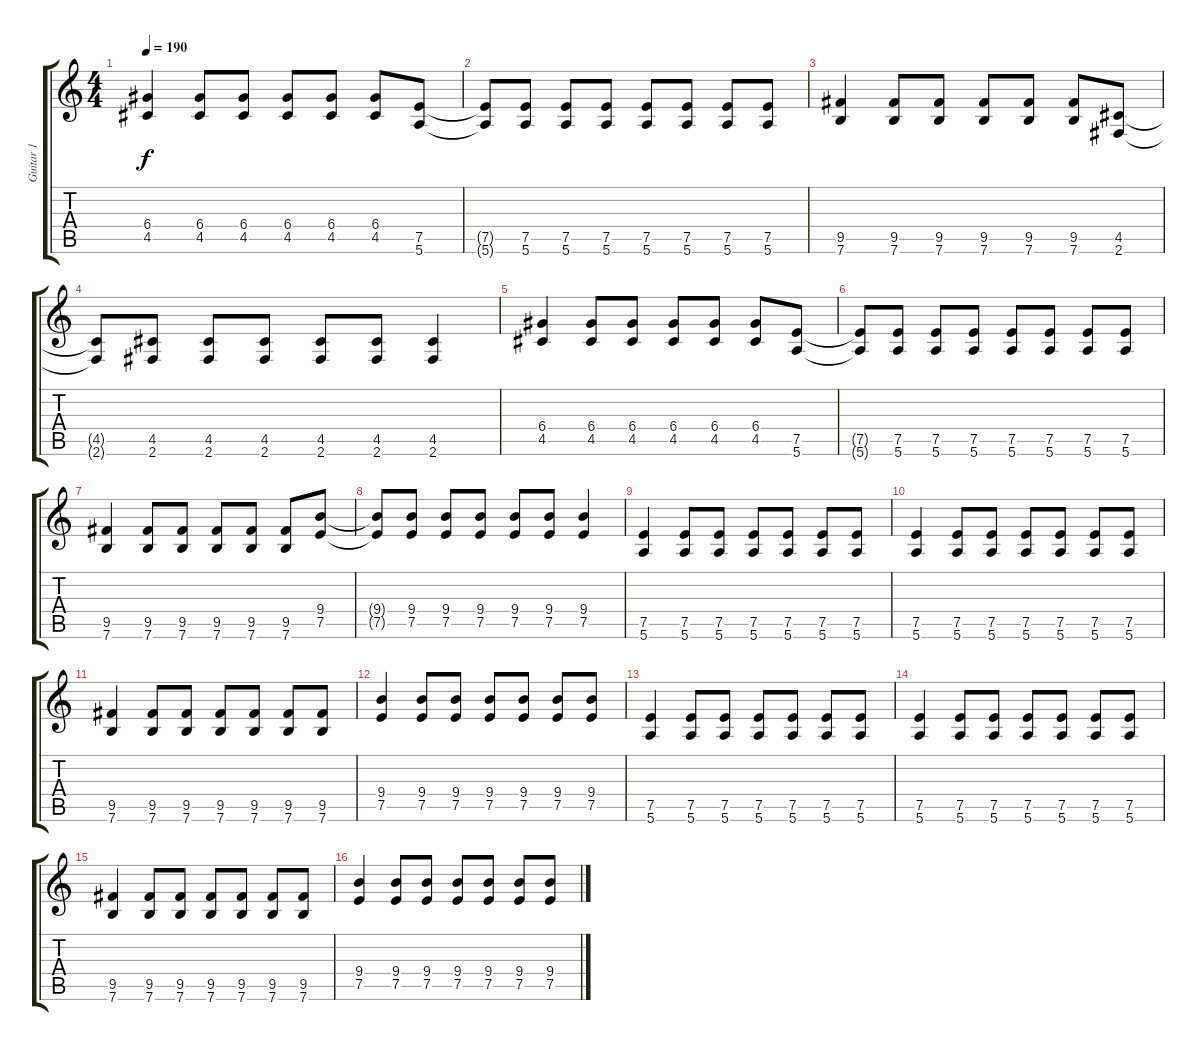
\track ("Guitar 1" "Guitar 1") {instrument overdrivenguitar}
\staff {score tabs}
\tuning (E4 B3 G3 D3 A2 E2) {hide}
\ts (4 4)
\tempo 190
\clef g2
\ks c
(6.4 4.5).4{dy f instrument overdrivenguitar} (6.4 4.5).8 (6.4 4.5).8 (6.4 4.5).8 (6.4 4.5).8 (6.4 4.5).8 (7.5 5.6).8 |
(7.5{t} 5.6{t}).8 (7.5 5.6).8 (7.5 5.6).8 (7.5 5.6).8 (7.5 5.6).8 (7.5 5.6).8 (7.5 5.6).8 (7.5 5.6).8 |
(9.5 7.6).4 (9.5 7.6).8 (9.5 7.6).8 (9.5 7.6).8 (9.5 7.6).8 (9.5 7.6).8 (4.5 2.6).8 |
(4.5{t} 2.6{t}).8 (4.5 2.6).8 (4.5 2.6).8 (4.5 2.6).8 (4.5 2.6).8 (4.5 2.6).8 (4.5 2.6).4 |
(6.4 4.5).4 (6.4 4.5).8 (6.4 4.5).8 (6.4 4.5).8 (6.4 4.5).8 (6.4 4.5).8 (7.5 5.6).8 |
(7.5{t} 5.6{t}).8 (7.5 5.6).8 (7.5 5.6).8 (7.5 5.6).8 (7.5 5.6).8 (7.5 5.6).8 (7.5 5.6).8 (7.5 5.6).8 |
(9.5 7.6).4 (9.5 7.6).8 (9.5 7.6).8 (9.5 7.6).8 (9.5 7.6).8 (9.5 7.6).8 (9.4 7.5).8 |
(9.4{t} 7.5{t}).8 (9.4 7.5).8 (9.4 7.5).8 (9.4 7.5).8 (9.4 7.5).8 (9.4 7.5).8 (9.4 7.5).4 |
(7.5 5.6).4 (7.5 5.6).8 (7.5 5.6).8 (7.5 5.6).8 (7.5 5.6).8 (7.5 5.6).8 (7.5 5.6).8 |
(7.5 5.6).4 (7.5 5.6).8 (7.5 5.6).8 (7.5 5.6).8 (7.5 5.6).8 (7.5 5.6).8 (7.5 5.6).8 |
(9.5 7.6).4 (9.5 7.6).8 (9.5 7.6).8 (9.5 7.6).8 (9.5 7.6).8 (9.5 7.6).8 (9.5 7.6).8 |
(9.4 7.5).4 (9.4 7.5).8 (9.4 7.5).8 (9.4 7.5).8 (9.4 7.5).8 (9.4 7.5).8 (9.4 7.5).8 |
(7.5 5.6).4 (7.5 5.6).8 (7.5 5.6).8 (7.5 5.6).8 (7.5 5.6).8 (7.5 5.6).8 (7.5 5.6).8 |
(7.5 5.6).4 (7.5 5.6).8 (7.5 5.6).8 (7.5 5.6).8 (7.5 5.6).8 (7.5 5.6).8 (7.5 5.6).8 |
(9.5 7.6).4 (9.5 7.6).8 (9.5 7.6).8 (9.5 7.6).8 (9.5 7.6).8 (9.5 7.6).8 (9.5 7.6).8 |
(9.4 7.5).4 (9.4 7.5).8 (9.4 7.5).8 (9.4 7.5).8 (9.4 7.5).8 (9.4 7.5).8 (9.4 7.5).8
